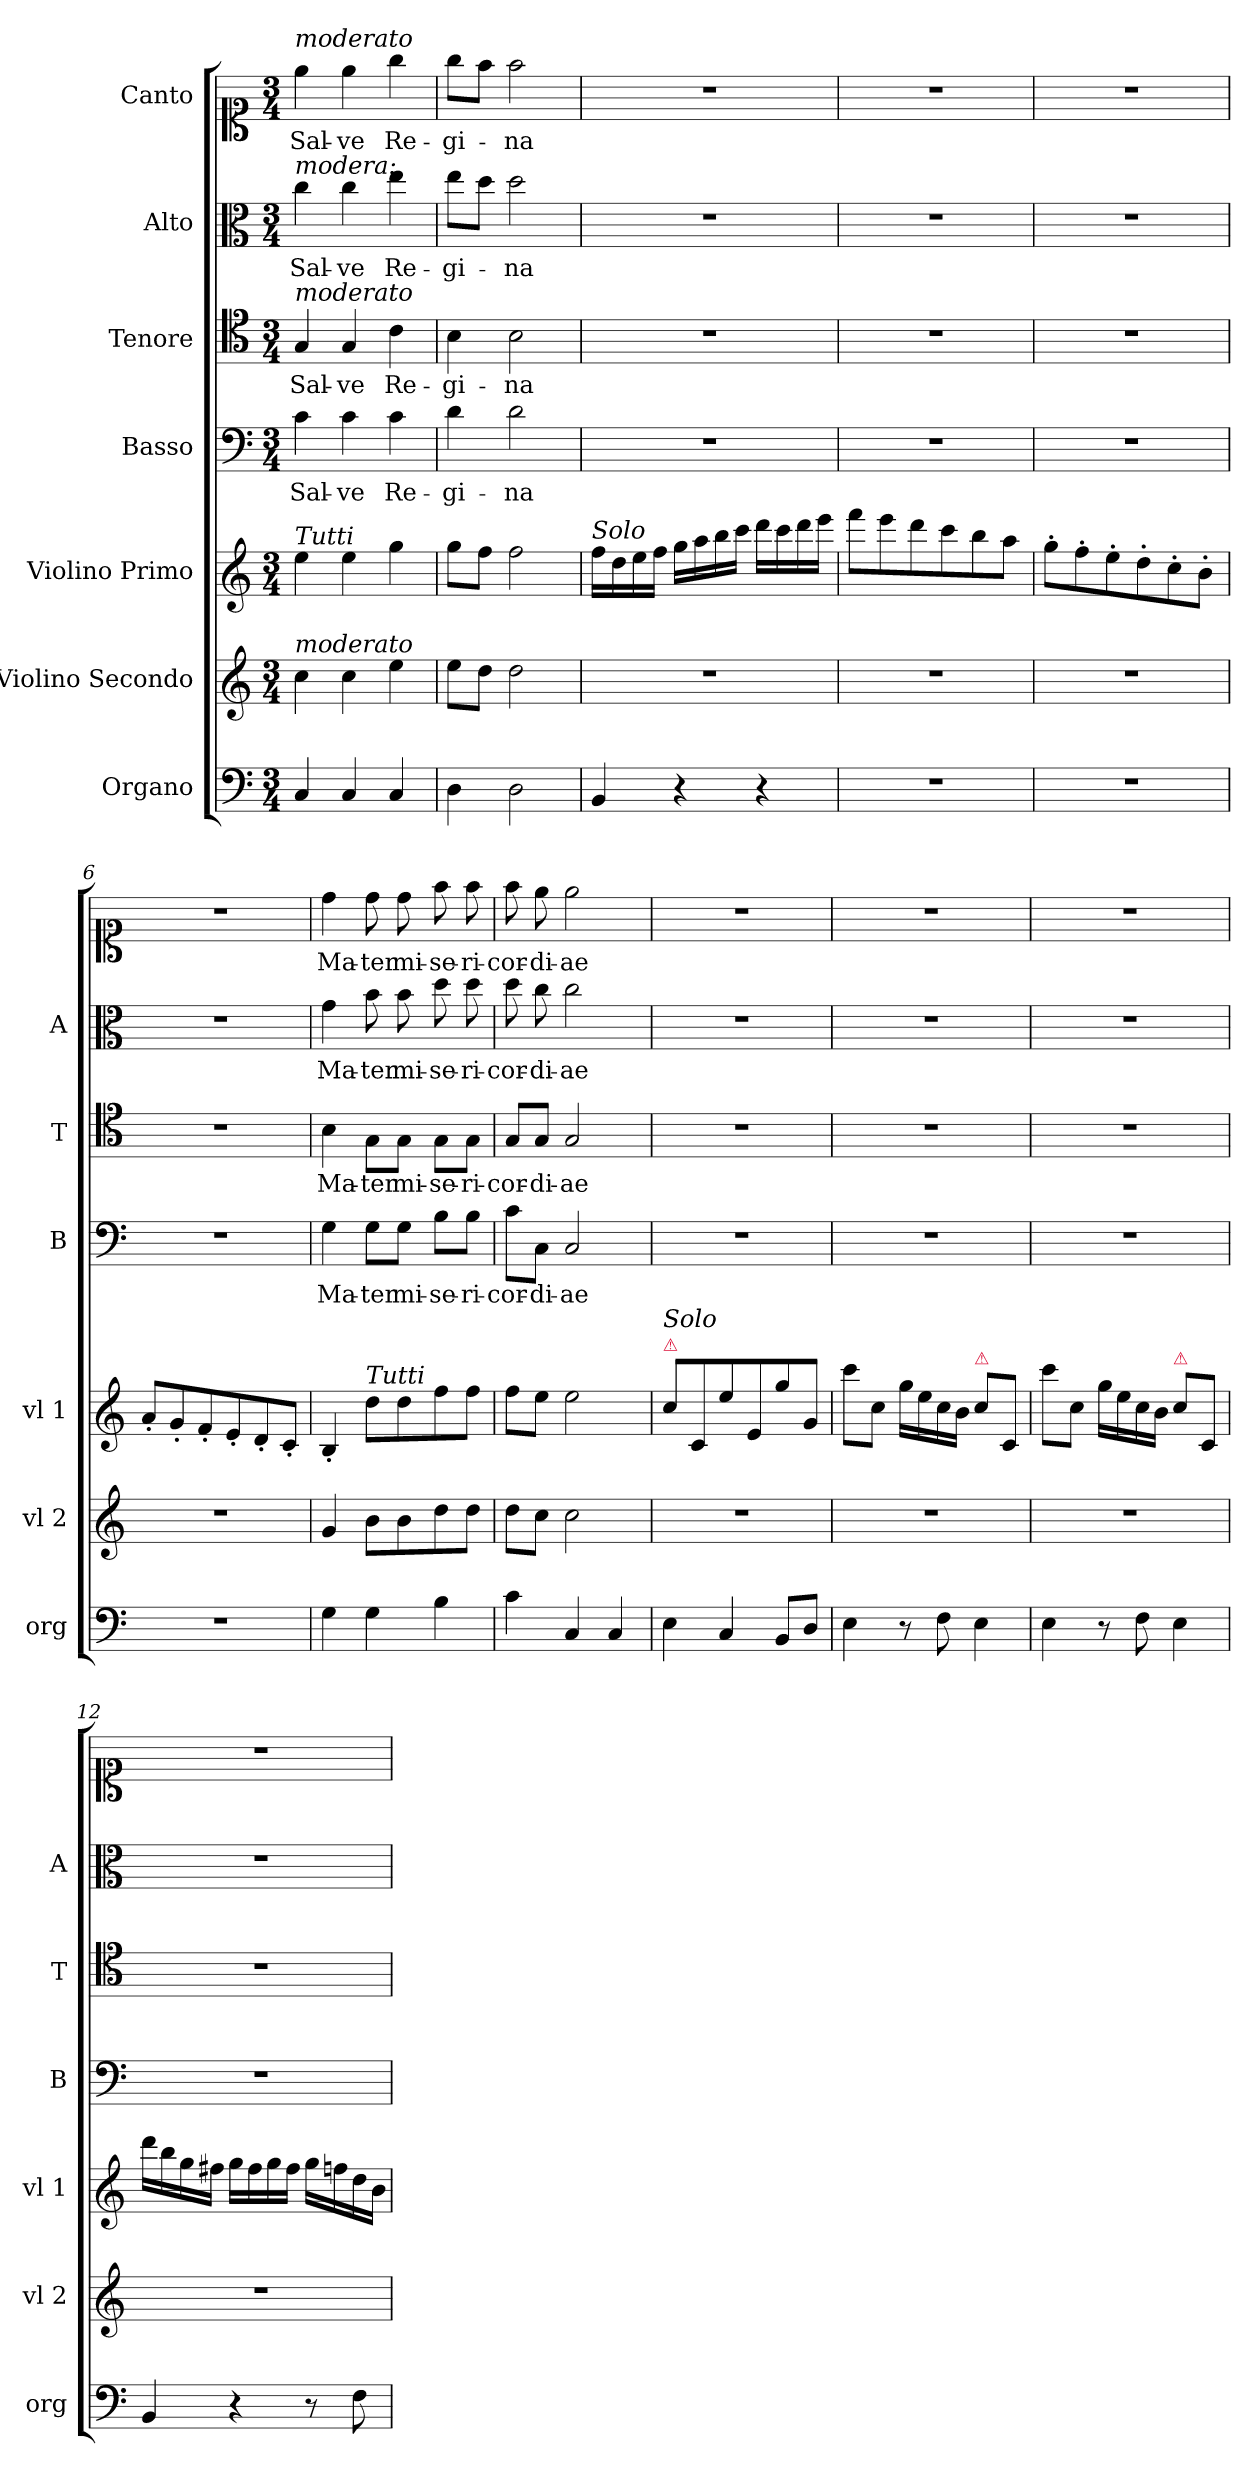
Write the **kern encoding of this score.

**kern	**dynam	**kern	**kern	**dynam	**kern	**text	**kern	**text	**kern	**text	**kern	**text
*part7	*part7	*part6	*part5	*part5	*part4	*part4	*part3	*part3	*part2	*part2	*part1	*part1
*staff7	*staff7	*staff6	*staff5	*staff5	*staff4	*staff4	*staff3	*staff3	*staff2	*staff2	*staff1	*staff1
*I"Organo	*	*I"Violino Secondo	*I"Violino Primo	*	*I"Basso	*	*I"Tenore	*	*I"Alto	*	*I"Canto	*
*I'org	*	*I'vl 2	*I'vl 1	*	*I'B	*	*I'T	*	*I'A	*	*	*
*clefF4	*	*clefG2	*clefG2	*	*clefF4	*	*clefC4	*	*clefC3	*	*clefC1	*
*k[]	*	*k[]	*k[]	*	*k[]	*	*k[]	*	*k[]	*	*k[]	*
*C:	*	*C:	*C:	*	*C:	*	*C:	*	*C:	*	*C:	*
*M3/4	*	*M3/4	*M3/4	*	*M3/4	*	*M3/4	*	*M3/4	*	*M3/4	*
=1	=1	=1	=1	=1	=1	=1	=1	=1	=1	=1	=1	=1
!	!	!	!	!	!	!	!	!	!	!	!LO:TX:a:i:t=moderato	!
!	!	!	!	!	!	!	!	!	!LO:TX:a:i:t=modera&colon;	!	!	!
!	!	!	!	!	!	!	!LO:TX:a:i:t=moderato	!	!	!	!	!
!	!	!	!LO:TX:a:i:t=Tutti	!	!	!	!	!	!	!	!	!
!	!	!LO:TX:a:i:t=moderato	!	!	!	!	!	!	!	!	!	!
!	!	!	!	!LO:DY:b	!	!	!	!	!	!	!	!
4C/	.	4cc\	4ee\	for.	4c\	Sal-	4G/	Sal-	4cc\	Sal-	4ee\	Sal-
4C/	.	4cc\	4ee\	.	4c\	-ve	4G/	-ve	4cc\	-ve	4ee\	-ve
4C/	.	4ee\	4gg\	.	4c\	Re-	4c\	Re-	4ee\	Re-	4gg\	Re-
=2	=2	=2	=2	=2	=2	=2	=2	=2	=2	=2	=2	=2
4D\	.	8ee\L	8gg\L	.	4d\	-gi-	4B\	-gi-	8ee\L	-gi-	8gg\L	-gi-
.	.	8dd\J	8ff\J	.	.	.	.	.	8dd\J	.	8ff\J	.
2D\	.	2dd\	2ff\	.	2d\	-na	2B\	-na	2dd\	-na	2ff\	-na
=3	=3	=3	=3	=3	=3	=3	=3	=3	=3	=3	=3	=3
!	!	!	!LO:TX:a:i:t=Solo	!	!	!	!	!	!	!	!	!
!	!LO:DY:b	!	!	!	!	!	!	!	!	!	!	!
4BB/	pia&colon;	2.r	16ff\LL	.	2.r	.	2.r	.	2.r	.	2.r	.
.	.	.	16dd\	.	.	.	.	.	.	.	.	.
.	.	.	16ee\	.	.	.	.	.	.	.	.	.
.	.	.	16ff\JJ	.	.	.	.	.	.	.	.	.
4r	.	.	16gg\LL	.	.	.	.	.	.	.	.	.
.	.	.	16aa\	.	.	.	.	.	.	.	.	.
.	.	.	16bb\	.	.	.	.	.	.	.	.	.
.	.	.	16ccc\JJ	.	.	.	.	.	.	.	.	.
4r	.	.	16ddd\LL	.	.	.	.	.	.	.	.	.
.	.	.	16ccc\	.	.	.	.	.	.	.	.	.
.	.	.	16ddd\	.	.	.	.	.	.	.	.	.
.	.	.	16eee\JJ	.	.	.	.	.	.	.	.	.
=4	=4	=4	=4	=4	=4	=4	=4	=4	=4	=4	=4	=4
2.r	.	2.r	8fff\L	.	2.r	.	2.r	.	2.r	.	2.r	.
.	.	.	8eee\	.	.	.	.	.	.	.	.	.
.	.	.	8ddd\	.	.	.	.	.	.	.	.	.
.	.	.	8ccc\	.	.	.	.	.	.	.	.	.
.	.	.	8bb\	.	.	.	.	.	.	.	.	.
.	.	.	8aa\J	.	.	.	.	.	.	.	.	.
=5	=5	=5	=5	=5	=5	=5	=5	=5	=5	=5	=5	=5
2.r	.	2.r	8gg'\L	.	2.r	.	2.r	.	2.r	.	2.r	.
.	.	.	8ff'\	.	.	.	.	.	.	.	.	.
.	.	.	8ee'\	.	.	.	.	.	.	.	.	.
.	.	.	8dd'\	.	.	.	.	.	.	.	.	.
.	.	.	8cc'\	.	.	.	.	.	.	.	.	.
.	.	.	8b'\J	.	.	.	.	.	.	.	.	.
=6	=6	=6	=6	=6	=6	=6	=6	=6	=6	=6	=6	=6
2.r	.	2.r	8a'/L	.	2.r	.	2.r	.	2.r	.	2.r	.
.	.	.	8g'/	.	.	.	.	.	.	.	.	.
.	.	.	8f'/	.	.	.	.	.	.	.	.	.
.	.	.	8e'/	.	.	.	.	.	.	.	.	.
.	.	.	8d'/	.	.	.	.	.	.	.	.	.
.	.	.	8c'/J	.	.	.	.	.	.	.	.	.
=7	=7	=7	=7	=7	=7	=7	=7	=7	=7	=7	=7	=7
!	!LO:DY:b	!	!	!	!	!	!	!	!	!	!	!
4G\	forte	4g/	4B'/	.	4G\	Ma-	4B\	Ma-	4g\	Ma-	4dd\	Ma-
!	!	!	!LO:TX:a:i:t=Tutti	!	!	!	!	!	!	!	!	!
!	!	!	!	!LO:DY:b	!	!	!	!	!	!	!	!
4G\	.	8b\L	8dd\L	for.	8G\L	-ter	8G\L	-ter	8b\	-ter	8dd\	-ter
.	.	8b\	8dd\	.	8G\J	mi-	8G\J	mi-	8b\	mi-	8dd\	mi-
4B\	.	8dd\	8ff\	.	8B\L	-se-	8G\L	-se-	8dd\	-se-	8ff\	-se-
.	.	8dd\J	8ff\J	.	8B\J	-ri-	8G\J	-ri-	8dd\	-ri-	8ff\	-ri-
=8	=8	=8	=8	=8	=8	=8	=8	=8	=8	=8	=8	=8
4c\	.	8dd\L	8ff\L	.	8c\L	-cor-	8G/L	-cor-	8dd\	-cor-	8ff\	-cor-
.	.	8cc\J	8ee\J	.	8C\J	-di-	8G/J	-di-	8cc\	-di-	8ee\	-di-
4C/	.	2cc\	2ee\	.	2C/	-ae	2G/	-ae	2cc\	-ae	2ee\	-ae
4C/	.	.	.	.	.	.	.	.	.	.	.	.
=9	=9	=9	=9	=9	=9	=9	=9	=9	=9	=9	=9	=9
!	!	!	!LO:TX:a:color=crimson:t=⚠	!	!	!	!	!	!	!	!	!
!	!	!	!LO:TX:a:i:t=Solo	!	!	!	!	!	!	!	!	!
!	!LO:DY:b	!	!	!	!	!	!	!	!	!	!	!
4E\	piano	2.r	8cc\L	.	2.r	.	2.r	.	2.r	.	2.r	.
.	.	.	8c/	.	.	.	.	.	.	.	.	.
4C/	.	.	8ee\	.	.	.	.	.	.	.	.	.
.	.	.	8e/	.	.	.	.	.	.	.	.	.
8BB/L	.	.	8gg\	.	.	.	.	.	.	.	.	.
8D/J	.	.	8g/J	.	.	.	.	.	.	.	.	.
=10	=10	=10	=10	=10	=10	=10	=10	=10	=10	=10	=10	=10
4E\	.	2.r	8ccc\L	.	2.r	.	2.r	.	2.r	.	2.r	.
.	.	.	8cc\J	.	.	.	.	.	.	.	.	.
8r	.	.	16gg\LL	.	.	.	.	.	.	.	.	.
.	.	.	16ee\	.	.	.	.	.	.	.	.	.
8F\	.	.	16cc\	.	.	.	.	.	.	.	.	.
.	.	.	16b\JJ	.	.	.	.	.	.	.	.	.
!	!	!	!LO:TX:a:color=crimson:t=⚠	!	!	!	!	!	!	!	!	!
4E\	.	.	8cc\L	.	.	.	.	.	.	.	.	.
.	.	.	8c/J	.	.	.	.	.	.	.	.	.
=11	=11	=11	=11	=11	=11	=11	=11	=11	=11	=11	=11	=11
4E\	.	2.r	8ccc\L	.	2.r	.	2.r	.	2.r	.	2.r	.
.	.	.	8cc\J	.	.	.	.	.	.	.	.	.
8r	.	.	16gg\LL	.	.	.	.	.	.	.	.	.
.	.	.	16ee\	.	.	.	.	.	.	.	.	.
8F\	.	.	16cc\	.	.	.	.	.	.	.	.	.
.	.	.	16b\JJ	.	.	.	.	.	.	.	.	.
!	!	!	!LO:TX:a:color=crimson:t=⚠	!	!	!	!	!	!	!	!	!
4E\	.	.	8cc\L	.	.	.	.	.	.	.	.	.
.	.	.	8c/J	.	.	.	.	.	.	.	.	.
=12	=12	=12	=12	=12	=12	=12	=12	=12	=12	=12	=12	=12
4BB/	.	2.r	16ddd\LL	.	2.r	.	2.r	.	2.r	.	2.r	.
.	.	.	16bb\	.	.	.	.	.	.	.	.	.
.	.	.	16gg\	.	.	.	.	.	.	.	.	.
.	.	.	16ff#X\JJ	.	.	.	.	.	.	.	.	.
4r	.	.	16gg\LL	.	.	.	.	.	.	.	.	.
.	.	.	16ff#\	.	.	.	.	.	.	.	.	.
.	.	.	16gg\	.	.	.	.	.	.	.	.	.
.	.	.	16ff#\JJ	.	.	.	.	.	.	.	.	.
8r	.	.	16gg\LL	.	.	.	.	.	.	.	.	.
.	.	.	16ffn\	.	.	.	.	.	.	.	.	.
8F\	.	.	16dd\	.	.	.	.	.	.	.	.	.
.	.	.	16b\JJ	.	.	.	.	.	.	.	.	.
=	=	=	=	=	=	=	=	=	=	=	=	=
*-	*-	*-	*-	*-	*-	*-	*-	*-	*-	*-	*-	*-
